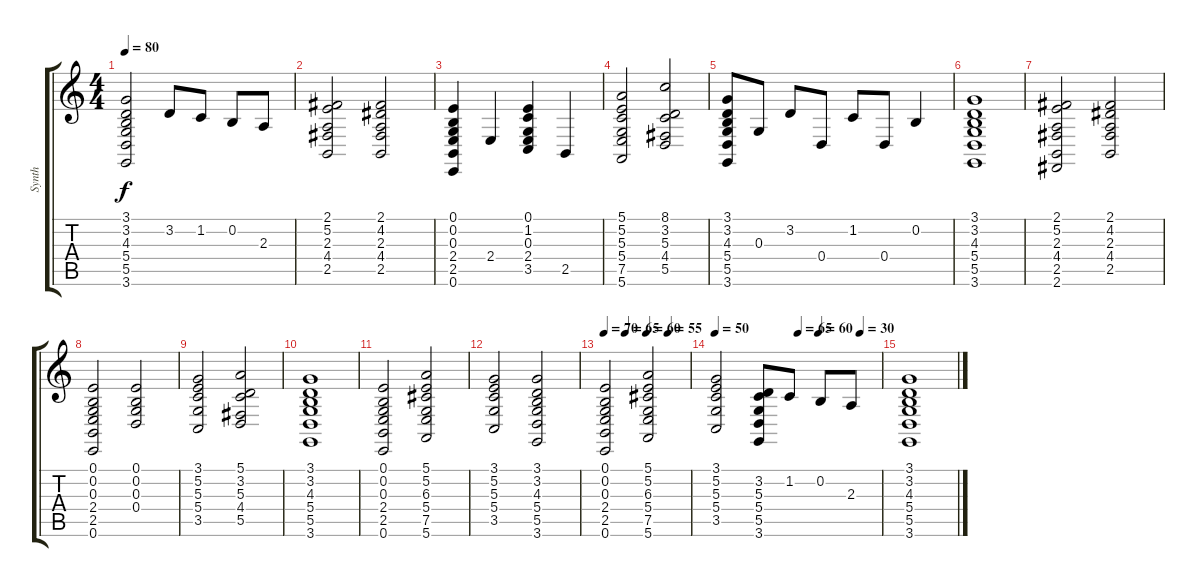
\track ("Synth" "Synth") {instrument churchorgan}
\staff {score tabs}
\tuning (E4 B3 G3 D3 A2 E2) {hide}
\ts (4 4)
\tempo 80
\clef g2
\ks c
(3.1 3.2 4.3 5.4 5.5 3.6).2{dy f} 3.2.8 1.2.8 0.2.8 2.3.8 |
(2.1 5.2 2.3 4.4 2.5).2 (2.1 4.2 2.3 4.4 2.5).2 |
(0.1 0.2 0.3 2.4 2.5 0.6).4 2.4.4 (0.1 1.2 0.3 2.4 3.5).4 2.5.4 |
(5.1 5.2 5.3 5.4 7.5 5.6).2 (8.1 3.2 5.3 4.4 5.5).2 |
(3.1 3.2 4.3 5.4 5.5 3.6).8 0.3.8 3.2.8 0.4.8 1.2.8 0.4.8 0.2.4 |
(3.1 3.2 4.3 5.4 5.5 3.6).1 |
(2.1 5.2 2.3 4.4 2.5 2.6).2 (2.1 4.2 2.3 4.4 2.5).2 |
(0.1 0.2 0.3 2.4 2.5 0.6).2 (0.1 0.2 0.3 0.4).2 |
(3.1 5.2 5.3 5.4 3.5).2 (5.1 3.2 5.3 4.4 5.5).2 |
(3.1 3.2 4.3 5.4 5.5 3.6).1 |
(0.1 0.2 0.3 2.4 2.5 0.6).2 (5.1 5.2 6.3 5.4 7.5 5.6).2 |
(3.1 5.2 5.3 5.4 3.5).2 (3.1 3.2 4.3 5.4 5.5 3.6).2 |
\tempo 70
\tempo (65 0.25)
\tempo (60 0.5)
\tempo (55 0.75)
(0.1 0.2 0.3 2.4 2.5 0.6).2 (5.1 5.2 6.3 5.4 7.5 5.6).2 |
\tempo 50
\tempo (45 0.5)
\tempo (65 0.5)
\tempo (60 0.625)
\tempo (30 0.875)
(3.1 5.2 5.3 5.4 3.5).2 (3.2 5.3 5.4 5.5 3.6).8 1.2.8{volume 12} 0.2.8{volume 12} 2.3.8{volume 12} |
(3.1 3.2 4.3 5.4 5.5 3.6).1{volume 5}
